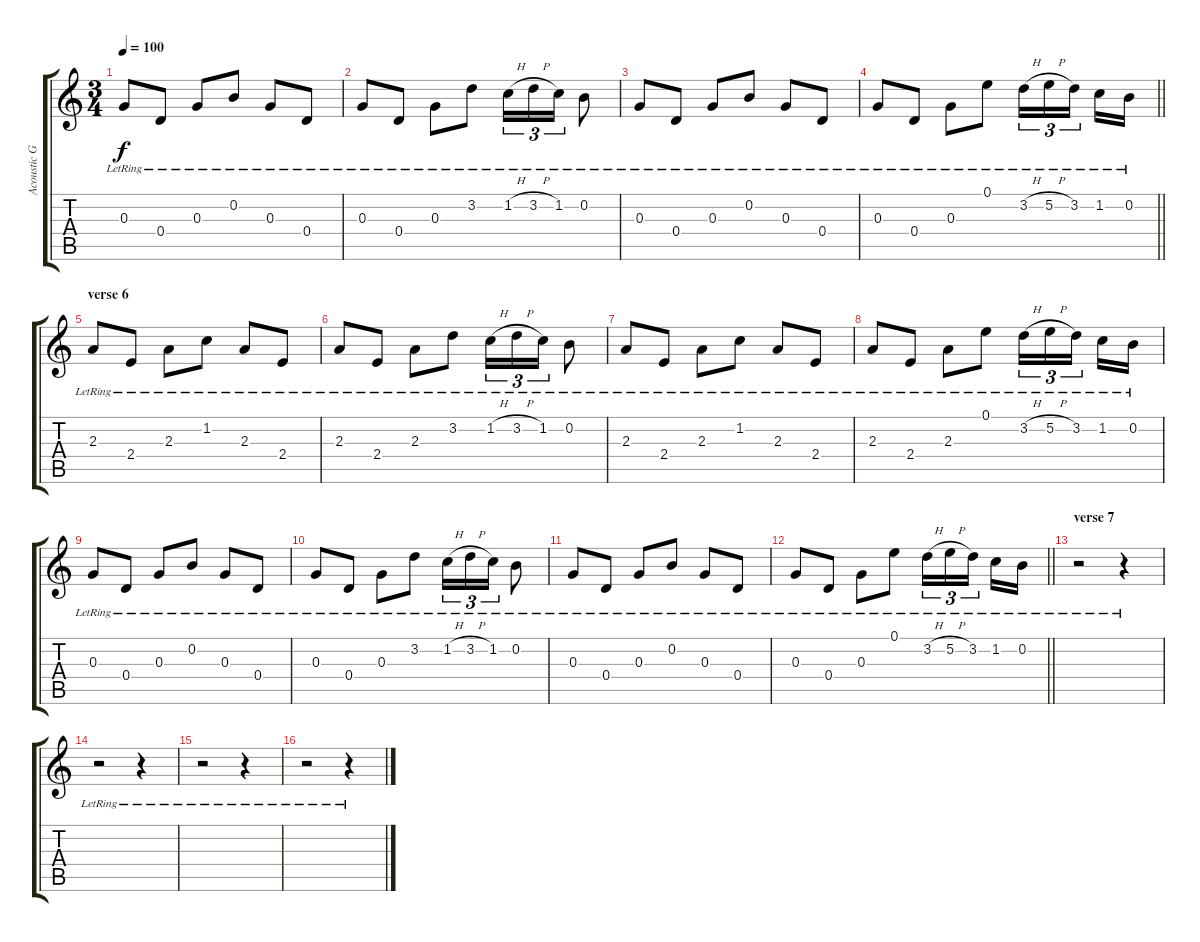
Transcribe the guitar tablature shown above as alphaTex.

\track ("Acoustic Guitar 1" "Acoustic G") {instrument acousticguitarnylon}
\staff {score tabs}
\tuning (E4 B3 G3 D3 A2 E2) {hide}
\ts (3 4)
\tempo 100
\clef g2
\ks c
0.3{lr}.8{dy f} 0.4{lr}.8 0.3{lr}.8 0.2{lr}.8 0.3{lr}.8 0.4{lr}.8 |
0.3{lr}.8 0.4{lr}.8 0.3{lr}.8 3.2{lr}.8 1.2{h lr}.16{tu (3 2)} 3.2{h lr}.16{tu (3 2)} 1.2{lr}.16{tu (3 2)} 0.2{lr}.8 |
0.3{lr}.8 0.4{lr}.8 0.3{lr}.8 0.2{lr}.8 0.3{lr}.8 0.4{lr}.8 |
\barLineRight lightlight
0.3{lr}.8 0.4{lr}.8 0.3{lr}.8 0.1{lr}.8 3.2{h lr}.16{tu (3 2)} 5.2{h lr}.16{tu (3 2)} 3.2{lr}.16{tu (3 2) beam splitsecondary} 1.2{lr}.16 0.2{lr}.16 |
\section ("" "verse 6")
2.3{lr}.8 2.4{lr}.8 2.3{lr}.8 1.2{lr}.8 2.3{lr}.8 2.4{lr}.8 |
2.3{lr}.8 2.4{lr}.8 2.3{lr}.8 3.2{lr}.8 1.2{h lr}.16{tu (3 2)} 3.2{h lr}.16{tu (3 2)} 1.2{lr}.16{tu (3 2)} 0.2{lr}.8 |
2.3{lr}.8 2.4{lr}.8 2.3{lr}.8 1.2{lr}.8 2.3{lr}.8 2.4{lr}.8 |
2.3{lr}.8 2.4{lr}.8 2.3{lr}.8 0.1{lr}.8 3.2{h lr}.16{tu (3 2)} 5.2{h lr}.16{tu (3 2)} 3.2{lr}.16{tu (3 2) beam splitsecondary} 1.2{lr}.16 0.2{lr}.16 |
0.3{lr}.8 0.4{lr}.8 0.3{lr}.8 0.2{lr}.8 0.3{lr}.8 0.4{lr}.8 |
0.3{lr}.8 0.4{lr}.8 0.3{lr}.8 3.2{lr}.8 1.2{h lr}.16{tu (3 2)} 3.2{h lr}.16{tu (3 2)} 1.2{lr}.16{tu (3 2)} 0.2{lr}.8 |
0.3{lr}.8 0.4{lr}.8 0.3{lr}.8 0.2{lr}.8 0.3{lr}.8 0.4{lr}.8 |
\barLineRight lightlight
0.3{lr}.8 0.4{lr}.8 0.3{lr}.8 0.1{lr}.8 3.2{h lr}.16{tu (3 2)} 5.2{h lr}.16{tu (3 2)} 3.2{lr}.16{tu (3 2) beam splitsecondary} 1.2{lr}.16 0.2{lr}.16 |
\section ("" "verse 7")
r.2 r.4 |
r.2 r.4 |
r.2 r.4 |
r.2 r.4
